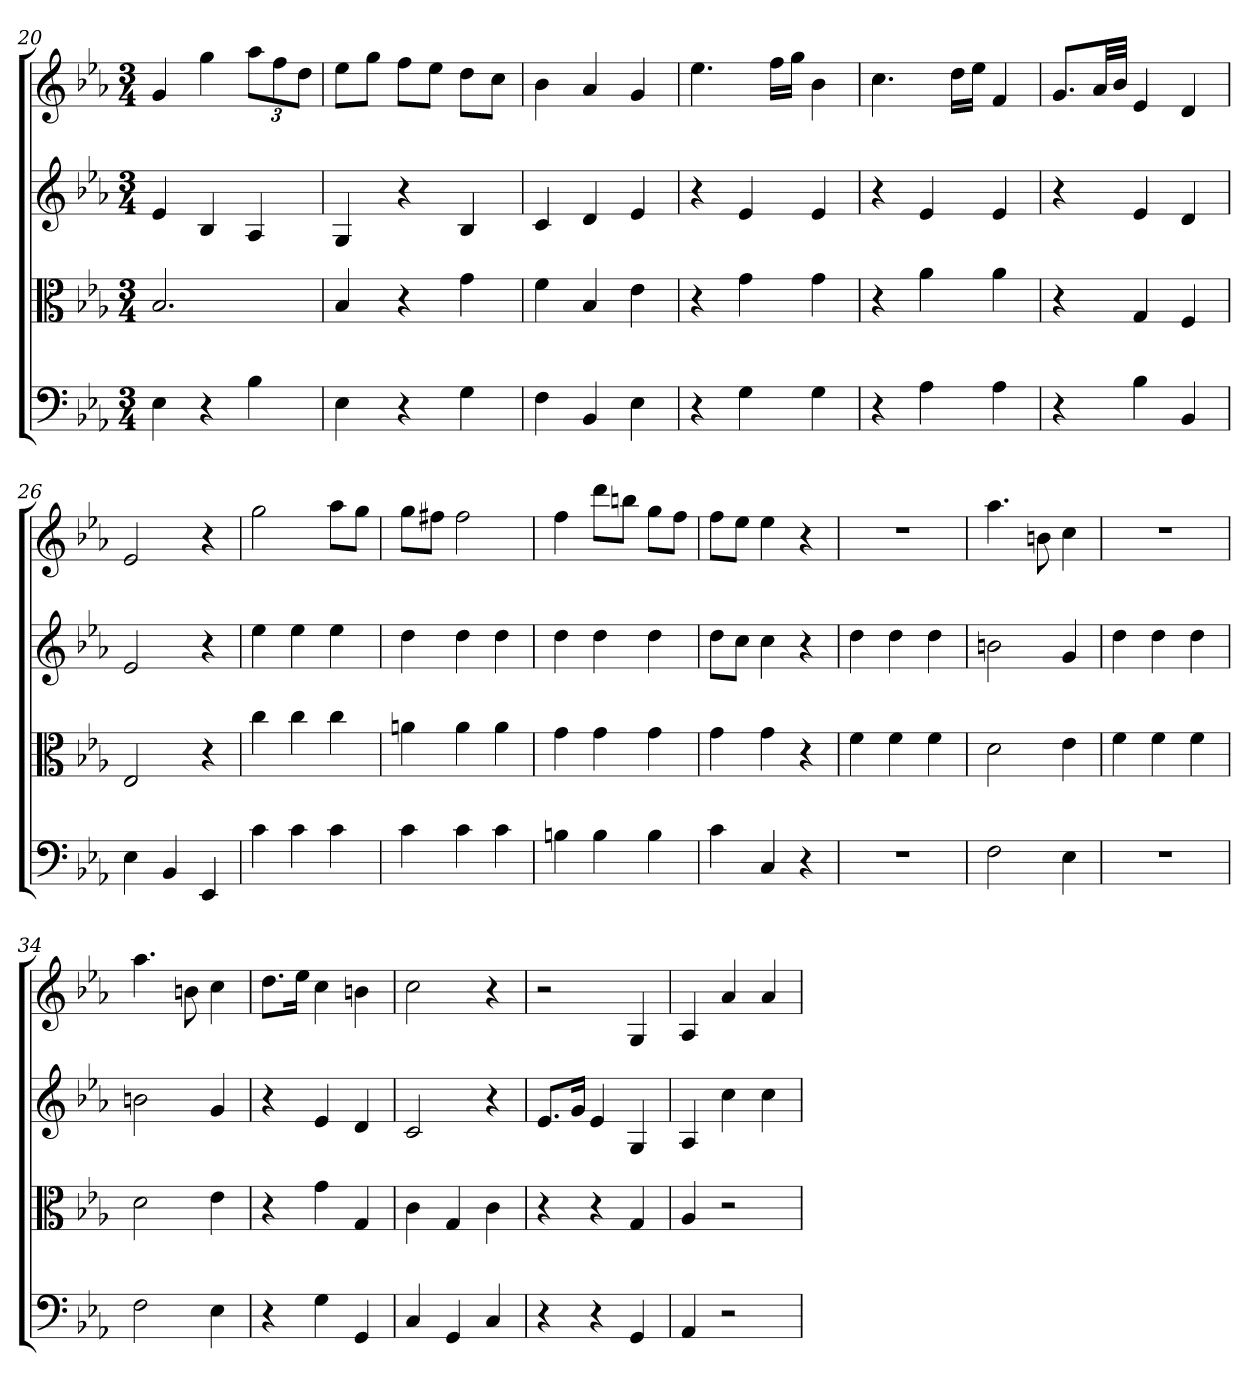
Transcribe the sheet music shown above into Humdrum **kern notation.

**kern	**kern	**kern	**kern
*part4	*part3	*part2	*part1
*staff4	*staff3	*staff2	*staff1
*clefF4	*clefC3	*	*
*k[b-e-a-]	*k[b-e-a-]	*k[b-e-a-]	*k[b-e-a-]
*E-:	*E-:	*E-:	*E-:
*M3/4	*M3/4	*M3/4	*M3/4
=20	=20	=20	=20
4E-	2.B-	4e-	4g
4r	.	4B-	4gg
4B-	.	4A-	12aa-L
.	.	.	12ff
.	.	.	12ddJ
=21	=21	=21	=21
4E-	4B-	4G	8ee-L
.	.	.	8ggJ
4r	4r	4r	8ffL
.	.	.	8ee-J
4G	4g	4B-	8ddL
.	.	.	8ccJ
=22	=22	=22	=22
4F	4f	4c	4b-
4BB-	4B-	4d	4a-
4E-	4e-	4e-	4g
=23	=23	=23	=23
4r	4r	4r	4.ee-
4G	4g	4e-	.
.	.	.	16ffLL
.	.	.	16ggJJ
4G	4g	4e-	4b-
=24	=24	=24	=24
4r	4r	4r	4.cc
4A-	4a-	4e-	.
.	.	.	16ddLL
.	.	.	16ee-JJ
4A-	4a-	4e-	4f
=25	=25	=25	=25
4r	4r	4r	8.gL
.	.	.	32a-LL
.	.	.	32b-JJJ
4B-	4G	4e-	4e-
4BB-	4F	4d	4d
=26	=26	=26	=26
4E-	2E-	2e-	2e-
4BB-	.	.	.
4EE-	4r	4r	4r
=27	=27	=27	=27
4c	4cc	4ee-	2gg
4c	4cc	4ee-	.
4c	4cc	4ee-	8aa-L
.	.	.	8ggJ
=28	=28	=28	=28
4c	4an	4dd	8ggL
.	.	.	8ff#XJ
4c	4a	4dd	2ff#
4c	4a	4dd	.
=29	=29	=29	=29
4Bn	4g	4dd	4ff
4B	4g	4dd	8dddL
.	.	.	8bbnJ
4B	4g	4dd	8ggL
.	.	.	8ffJ
=30	=30	=30	=30
4c	4g	8ddL	8ffL
.	.	8ccJ	8ee-J
4C	4g	4cc	4ee-
4r	4r	4r	4r
=31	=31	=31	=31
2.r	4f	4dd	2.r
.	4f	4dd	.
.	4f	4dd	.
=32	=32	=32	=32
2F	2d	2bn	4.aa-
.	.	.	8bn
4E-	4e-	4g	4cc
=33	=33	=33	=33
2.r	4f	4dd	2.r
.	4f	4dd	.
.	4f	4dd	.
=34	=34	=34	=34
2F	2d	2bn	4.aa-
.	.	.	8bn
4E-	4e-	4g	4cc
=35	=35	=35	=35
4r	4r	4r	8.ddL
.	.	.	16ee-Jk
4G	4g	4e-	4cc
4GG	4G	4d	4bn
=36	=36	=36	=36
4C	4c	2c	2cc
4GG	4G	.	.
4C	4c	4r	4r
=37	=37	=37	=37
4r	4r	8.e-L	2r
.	.	16gJk	.
4r	4r	4e-	.
4GG	4G	4G	4G
=38	=38	=38	=38
4AA-	4A-	4A-	4A-
2r	2r	4cc	4a-
.	.	4cc	4a-
=	=	=	=
*-	*-	*-	*-
